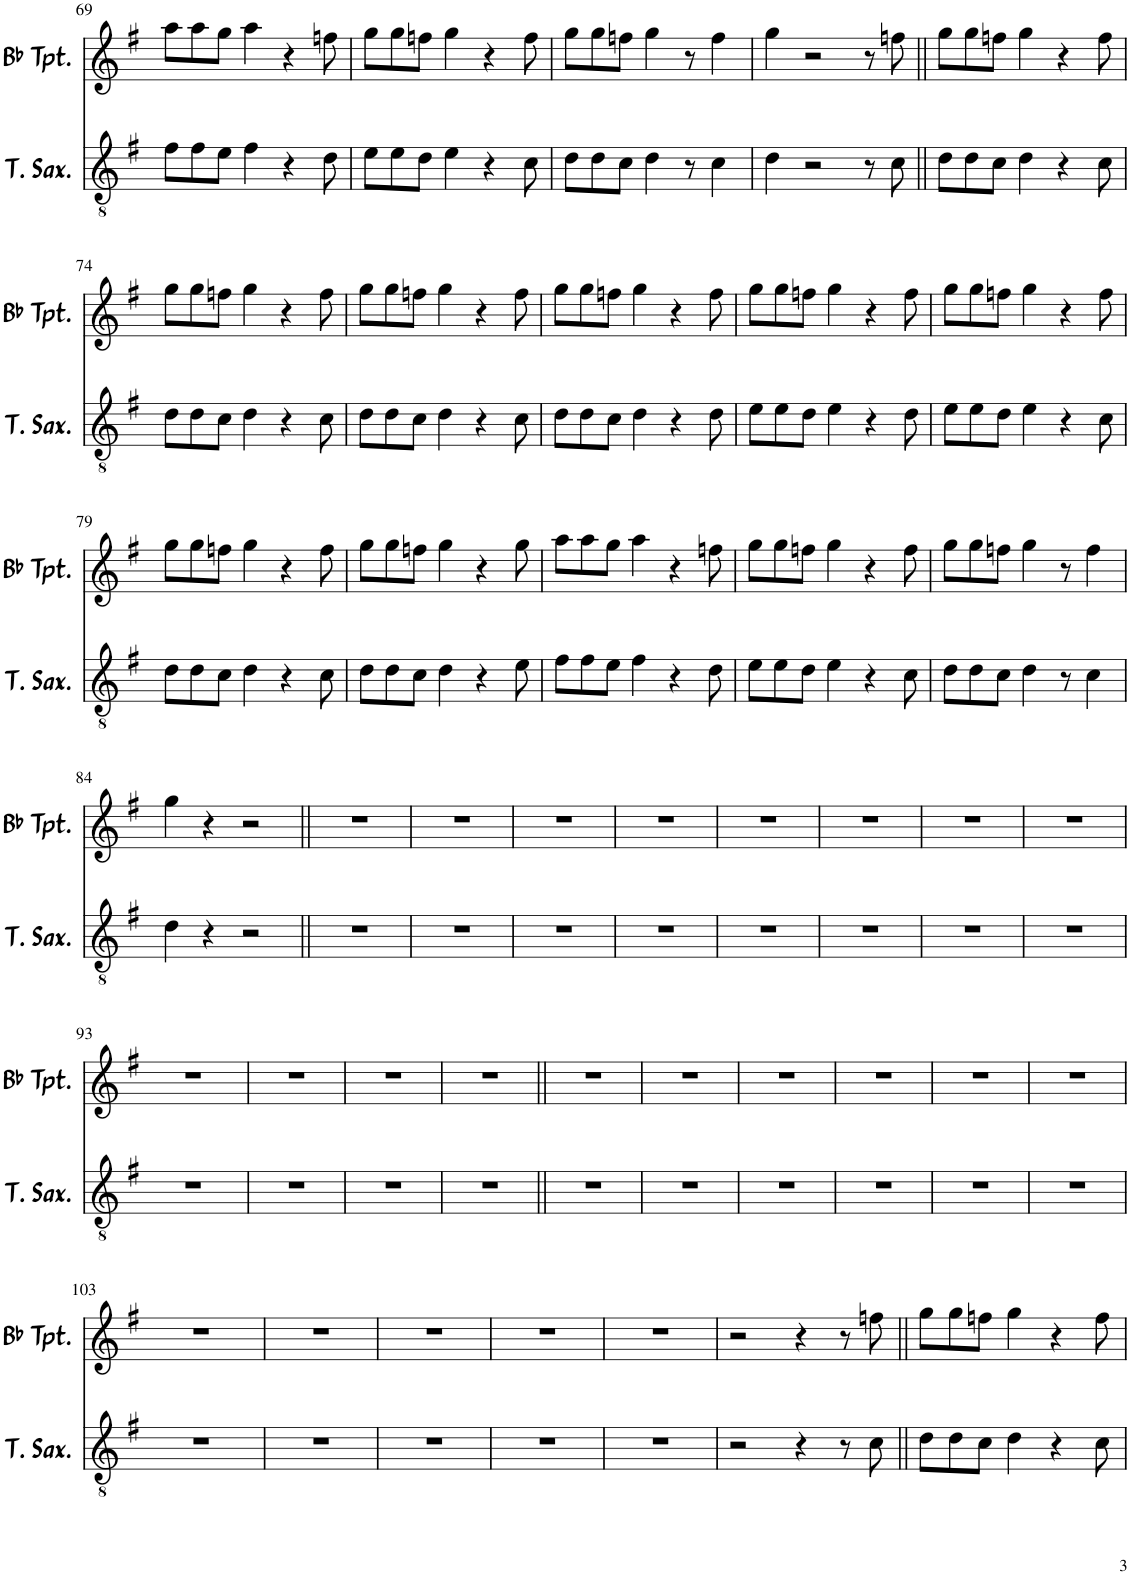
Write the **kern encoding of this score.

**kern	**kern
*part2	*part1
*staff2	*staff1
*I"Tenor Saxophone	*I"Bb Trumpet
*I'T. Sax.	*I'Bb Tpt.
!!LO:PB:g=z
*clefGv2	*clefG2
*ITrd8c14	*ITrd1c2
*k[f#]	*k[f#]
*M4/4	*M4/4
=69	=69
8f#\L	8aa\L
8f#\	8aa\
8e\J	8gg\J
4f#\	4aa\
4r	4r
8d\	8ffn\
=70	=70
8e\L	8gg\L
8e\	8gg\
8d\J	8ffn\J
4e\	4gg\
4r	4r
8c\	8ff\
=71	=71
8d\L	8gg\L
8d\	8gg\
8c\J	8ffn\J
4d\	4gg\
8r	8r
4c\	4ff\
=72	=72
4d\	4gg\
2r	2r
8r	8r
8c\	8ffn\
=73||	=73||
8d\L	8gg\L
8d\	8gg\
8c\J	8ffn\J
4d\	4gg\
4r	4r
8c\	8ff\
!!LO:LB:g=z
=74	=74
8d\L	8gg\L
8d\	8gg\
8c\J	8ffn\J
4d\	4gg\
4r	4r
8c\	8ff\
=75	=75
8d\L	8gg\L
8d\	8gg\
8c\J	8ffn\J
4d\	4gg\
4r	4r
8c\	8ff\
=76	=76
8d\L	8gg\L
8d\	8gg\
8c\J	8ffn\J
4d\	4gg\
4r	4r
8d\	8ff\
=77	=77
8e\L	8gg\L
8e\	8gg\
8d\J	8ffn\J
4e\	4gg\
4r	4r
8d\	8ff\
=78	=78
8e\L	8gg\L
8e\	8gg\
8d\J	8ffn\J
4e\	4gg\
4r	4r
8c\	8ff\
!!LO:LB:g=z
=79	=79
8d\L	8gg\L
8d\	8gg\
8c\J	8ffn\J
4d\	4gg\
4r	4r
8c\	8ff\
=80	=80
8d\L	8gg\L
8d\	8gg\
8c\J	8ffn\J
4d\	4gg\
4r	4r
8e\	8gg\
=81	=81
8f#\L	8aa\L
8f#\	8aa\
8e\J	8gg\J
4f#\	4aa\
4r	4r
8d\	8ffn\
=82	=82
8e\L	8gg\L
8e\	8gg\
8d\J	8ffn\J
4e\	4gg\
4r	4r
8c\	8ff\
=83	=83
8d\L	8gg\L
8d\	8gg\
8c\J	8ffn\J
4d\	4gg\
8r	8r
4c\	4ff\
!!LO:LB:g=z
=84	=84
4d\	4gg\
4r	4r
2r	2r
=85||	=85||
1r	1r
=86	=86
1r	1r
=87	=87
1r	1r
=88	=88
1r	1r
=89	=89
1r	1r
=90	=90
1r	1r
=91	=91
1r	1r
=92	=92
1r	1r
!!LO:LB:g=z
=93	=93
1r	1r
=94	=94
1r	1r
=95	=95
1r	1r
=96	=96
1r	1r
=97||	=97||
1r	1r
=98	=98
1r	1r
=99	=99
1r	1r
=100	=100
1r	1r
=101	=101
1r	1r
=102	=102
1r	1r
!!LO:LB:g=z
=103	=103
1r	1r
=104	=104
1r	1r
=105	=105
1r	1r
=106	=106
1r	1r
=107	=107
1r	1r
=108	=108
2r	2r
4r	4r
8r	8r
8c\	8ffn\
=109||	=109||
8d\L	8gg\L
8d\	8gg\
8c\J	8ffn\J
4d\	4gg\
4r	4r
8c\	8ff\
=	=
*-	*-
